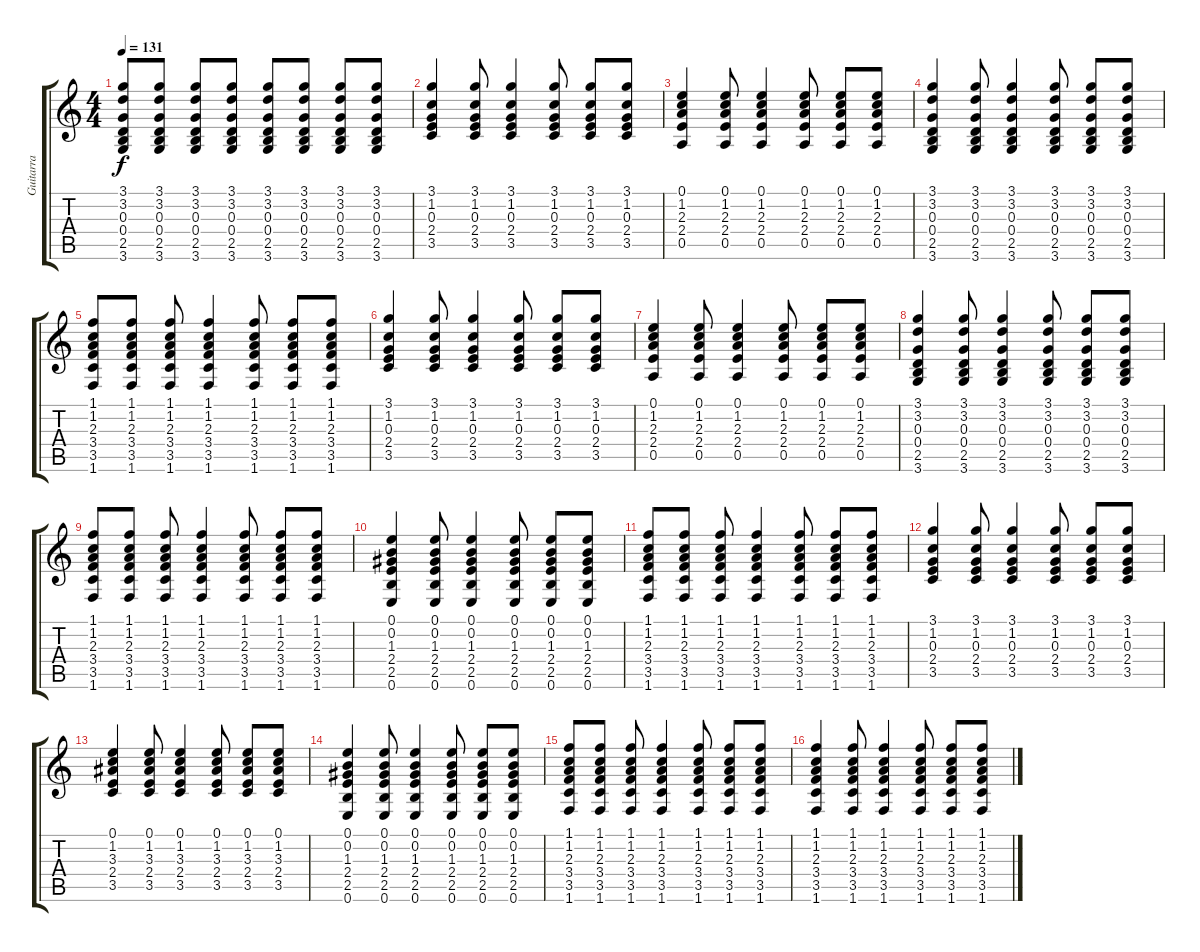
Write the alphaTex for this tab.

\track ("Guitarra" "Guitarra") {instrument acousticguitarsteel}
\staff {score tabs}
\tuning (E4 B3 G3 D3 A2 E2) {hide}
\ts (4 4)
\tempo 131
\clef g2
\ks c
(3.1 3.2 0.3 0.4 2.5 3.6).8{dy f} (3.1 3.2 0.3 0.4 2.5 3.6).8 (3.1 3.2 0.3 0.4 2.5 3.6).8 (3.1 3.2 0.3 0.4 2.5 3.6).8 (3.1 3.2 0.3 0.4 2.5 3.6).8 (3.1 3.2 0.3 0.4 2.5 3.6).8 (3.1 3.2 0.3 0.4 2.5 3.6).8 (3.1 3.2 0.3 0.4 2.5 3.6).8 |
(3.1 1.2 0.3 2.4 3.5).4 (3.1 1.2 0.3 2.4 3.5).8 (3.1 1.2 0.3 2.4 3.5).4 (3.1 1.2 0.3 2.4 3.5).8 (3.1 1.2 0.3 2.4 3.5).8 (3.1 1.2 0.3 2.4 3.5).8 |
(0.1 1.2 2.3 2.4 0.5).4 (0.1 1.2 2.3 2.4 0.5).8 (0.1 1.2 2.3 2.4 0.5).4 (0.1 1.2 2.3 2.4 0.5).8 (0.1 1.2 2.3 2.4 0.5).8 (0.1 1.2 2.3 2.4 0.5).8 |
(3.1 3.2 0.3 0.4 2.5 3.6).4 (3.1 3.2 0.3 0.4 2.5 3.6).8 (3.1 3.2 0.3 0.4 2.5 3.6).4 (3.1 3.2 0.3 0.4 2.5 3.6).8 (3.1 3.2 0.3 0.4 2.5 3.6).8 (3.1 3.2 0.3 0.4 2.5 3.6).8 |
(1.1 1.2 2.3 3.4 3.5 1.6).8 (1.1 1.2 2.3 3.4 3.5 1.6).8 (1.1 1.2 2.3 3.4 3.5 1.6).8 (1.1 1.2 2.3 3.4 3.5 1.6).4 (1.1 1.2 2.3 3.4 3.5 1.6).8 (1.1 1.2 2.3 3.4 3.5 1.6).8 (1.1 1.2 2.3 3.4 3.5 1.6).8 |
(3.1 1.2 0.3 2.4 3.5).4 (3.1 1.2 0.3 2.4 3.5).8 (3.1 1.2 0.3 2.4 3.5).4 (3.1 1.2 0.3 2.4 3.5).8 (3.1 1.2 0.3 2.4 3.5).8 (3.1 1.2 0.3 2.4 3.5).8 |
(0.1 1.2 2.3 2.4 0.5).4 (0.1 1.2 2.3 2.4 0.5).8 (0.1 1.2 2.3 2.4 0.5).4 (0.1 1.2 2.3 2.4 0.5).8 (0.1 1.2 2.3 2.4 0.5).8 (0.1 1.2 2.3 2.4 0.5).8 |
(3.1 3.2 0.3 0.4 2.5 3.6).4 (3.1 3.2 0.3 0.4 2.5 3.6).8 (3.1 3.2 0.3 0.4 2.5 3.6).4 (3.1 3.2 0.3 0.4 2.5 3.6).8 (3.1 3.2 0.3 0.4 2.5 3.6).8 (3.1 3.2 0.3 0.4 2.5 3.6).8 |
(1.1 1.2 2.3 3.4 3.5 1.6).8 (1.1 1.2 2.3 3.4 3.5 1.6).8 (1.1 1.2 2.3 3.4 3.5 1.6).8 (1.1 1.2 2.3 3.4 3.5 1.6).4 (1.1 1.2 2.3 3.4 3.5 1.6).8 (1.1 1.2 2.3 3.4 3.5 1.6).8 (1.1 1.2 2.3 3.4 3.5 1.6).8 |
(0.1 0.2 1.3 2.4 2.5 0.6).4 (0.1 0.2 1.3 2.4 2.5 0.6).8 (0.1 0.2 1.3 2.4 2.5 0.6).4 (0.1 0.2 1.3 2.4 2.5 0.6).8 (0.1 0.2 1.3 2.4 2.5 0.6).8 (0.1 0.2 1.3 2.4 2.5 0.6).8 |
(1.1 1.2 2.3 3.4 3.5 1.6).8 (1.1 1.2 2.3 3.4 3.5 1.6).8 (1.1 1.2 2.3 3.4 3.5 1.6).8 (1.1 1.2 2.3 3.4 3.5 1.6).4 (1.1 1.2 2.3 3.4 3.5 1.6).8 (1.1 1.2 2.3 3.4 3.5 1.6).8 (1.1 1.2 2.3 3.4 3.5 1.6).8 |
(3.1 1.2 0.3 2.4 3.5).4 (3.1 1.2 0.3 2.4 3.5).8 (3.1 1.2 0.3 2.4 3.5).4 (3.1 1.2 0.3 2.4 3.5).8 (3.1 1.2 0.3 2.4 3.5).8 (3.1 1.2 0.3 2.4 3.5).8 |
(0.1 1.2 3.3 2.4 3.5).4 (0.1 1.2 3.3 2.4 3.5).8 (0.1 1.2 3.3 2.4 3.5).4 (0.1 1.2 3.3 2.4 3.5).8 (0.1 1.2 3.3 2.4 3.5).8 (0.1 1.2 3.3 2.4 3.5).8 |
(0.1 0.2 1.3 2.4 2.5 0.6).4 (0.1 0.2 1.3 2.4 2.5 0.6).8 (0.1 0.2 1.3 2.4 2.5 0.6).4 (0.1 0.2 1.3 2.4 2.5 0.6).8 (0.1 0.2 1.3 2.4 2.5 0.6).8 (0.1 0.2 1.3 2.4 2.5 0.6).8 |
(1.1 1.2 2.3 3.4 3.5 1.6).8 (1.1 1.2 2.3 3.4 3.5 1.6).8 (1.1 1.2 2.3 3.4 3.5 1.6).8 (1.1 1.2 2.3 3.4 3.5 1.6).4 (1.1 1.2 2.3 3.4 3.5 1.6).8 (1.1 1.2 2.3 3.4 3.5 1.6).8 (1.1 1.2 2.3 3.4 3.5 1.6).8 |
(1.1 1.2 2.3 3.4 3.5 1.6).4 (1.1 1.2 2.3 3.4 3.5 1.6).8 (1.1 1.2 2.3 3.4 3.5 1.6).4 (1.1 1.2 2.3 3.4 3.5 1.6).8 (1.1 1.2 2.3 3.4 3.5 1.6).8 (1.1 1.2 2.3 3.4 3.5 1.6).8
